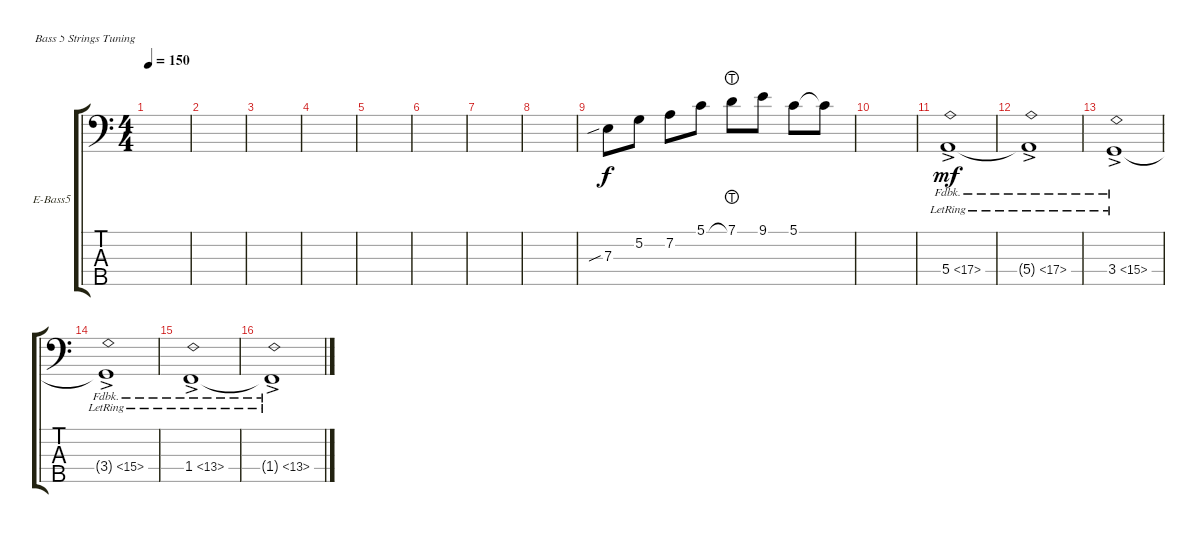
\bracketExtendMode groupsimilarinstruments
\firstSystemTrackNameOrientation horizontal
\otherSystemsTrackNameOrientation horizontal
\track ("Electric Bass" "E-Bass5") {instrument electricbassfinger}
\staff {score tabs}
\tuning (G2 D2 A1 E1 B0)
\ts (4 4)
\tempo 150
\clef f4
\scale
0.333333
\ks c
|
\scale
0.333333 |
\scale
0.333333 |
\scale
0.333333 |
\scale
0.333333 |
\scale
0.333333 |
\scale
0.333333 |
\scale
0.333333 |
\scale
0.333333 7.3{sib}.8 5.2.8 7.2.8 5.1.8 7.1{lht}.8 9.1.8 5.1.8 5.1{t}.8 |
\scale
0.333333 |
\scale
0.333333 5.4{fh 12 ac lr}.1{dy mf} |
\scale
0.333333 5.4{fh 12 ac lr t}.1 |
\scale
0.333333 3.4{fh 12 ac lr}.1 |
\scale
0.333333 3.4{fh 12 ac lr t}.1 |
\scale
0.333333 1.4{fh 12 ac lr}.1 |
\scale
0.333333 1.4{fh 12 ac lr t}.1
